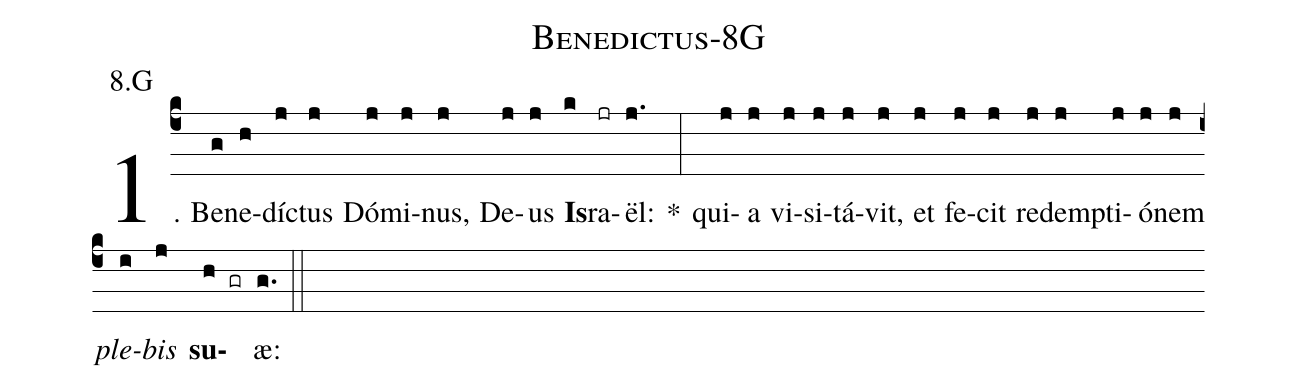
name: Benedictus-8G;
annotation: 8.G;
%%
(c4)1. Be(g)ne(h)díc(j)tus(j) Dó(j)mi(j)nus,(j) De(j)us(j) <b>Is</b>(k)ra(jr)ël:(j.) *(:) qui(j)a(j) vi(j)si(j)tá(j)vit,(j) et(j) fe(j)cit(j) red(j)emp(j)ti(j)ó(j)nem(j) <i>ple</i>(i)<i>bis</i>(j) <b>su</b>(h gr)æ:(g.) (::)
